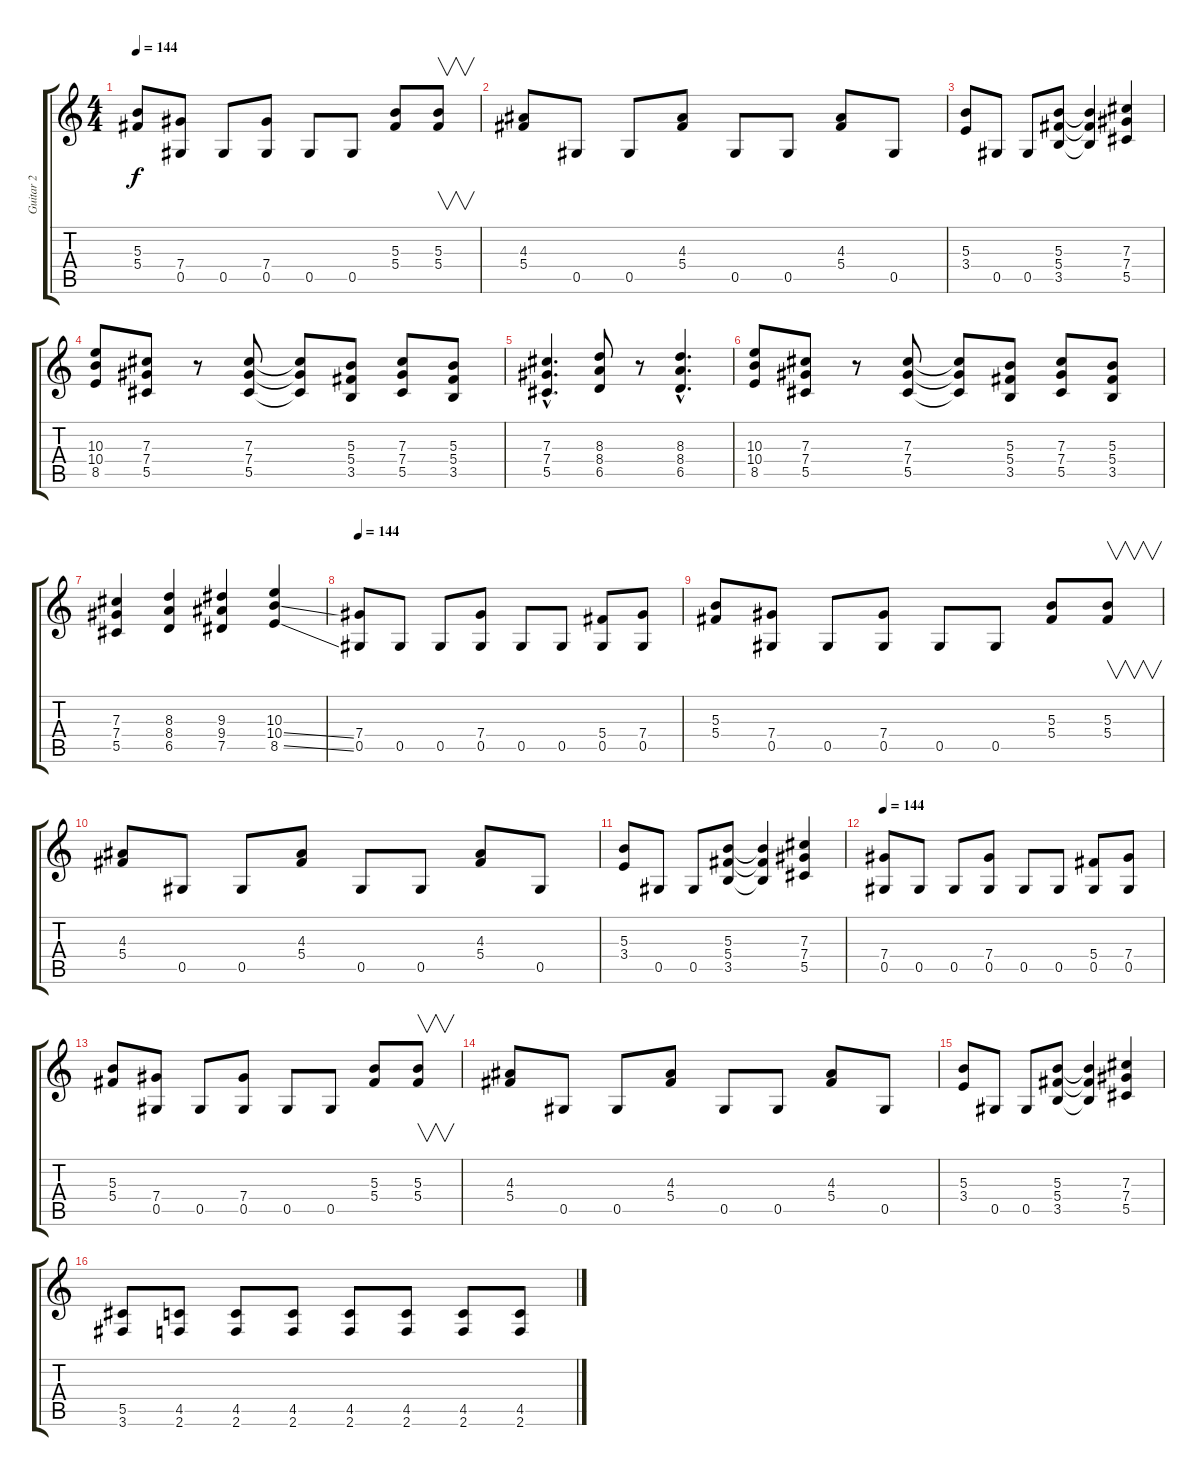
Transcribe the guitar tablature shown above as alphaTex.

\track ("Guitar 2" "Guitar 2") {instrument distortionguitar}
\staff {score tabs}
\tuning (Eb4 Bb3 Gb3 Db3 Ab2 Eb2) {hide}
\ts (4 4)
\tempo 144
\clef g2
\ks c
(5.3 5.4).8{dy f} (7.4 0.5).8 0.5.8 (7.4 0.5).8 0.5.8 0.5.8 (5.3 5.4).8 (5.3 5.4).8{v} |
(4.3 5.4).8 0.5.8 0.5.8 (4.3 5.4).8 0.5.8 0.5.8 (4.3 5.4).8 0.5.8 |
(5.3 3.4).8 0.5.8 0.5.8 (5.3 5.4 3.5).8 (5.3{t} 5.4{t} 3.5{t}).4 (7.3 7.4 5.5).4 |
(10.3 10.4 8.5).8 (7.3 7.4 5.5).8 r.8 (7.3 7.4 5.5).8 (7.3{t} 7.4{t} 5.5{t}).8 (5.3 5.4 3.5).8 (7.3 7.4 5.5).8 (5.3 5.4 3.5).8 |
(7.3{hac} 7.4{hac} 5.5{hac}).4{d} (8.3 8.4 6.5).8 r.8 (8.3{hac} 8.4{hac} 6.5{hac}).4{d} |
(10.3 10.4 8.5).8 (7.3 7.4 5.5).8 r.8 (7.3 7.4 5.5).8 (7.3{t} 7.4{t} 5.5{t}).8 (5.3 5.4 3.5).8 (7.3 7.4 5.5).8 (5.3 5.4 3.5).8 |
(7.3 7.4 5.5).4 (8.3 8.4 6.5).4 (9.3 9.4 7.5).4 (10.3 10.4{ss} 8.5{ss}).4 |
\tempo 144
(7.4 0.5).8 0.5.8 0.5.8 (7.4 0.5).8 0.5.8 0.5.8 (5.4 0.5).8 (7.4 0.5).8 |
(5.3 5.4).8 (7.4 0.5).8 0.5.8 (7.4 0.5).8 0.5.8 0.5.8 (5.3 5.4).8 (5.3 5.4).8{v} |
(4.3 5.4).8 0.5.8 0.5.8 (4.3 5.4).8 0.5.8 0.5.8 (4.3 5.4).8 0.5.8 |
(5.3 3.4).8 0.5.8 0.5.8 (5.3 5.4 3.5).8 (5.3{t} 5.4{t} 3.5{t}).4 (7.3 7.4 5.5).4 |
\tempo 144
(7.4 0.5).8 0.5.8 0.5.8 (7.4 0.5).8 0.5.8 0.5.8 (5.4 0.5).8 (7.4 0.5).8 |
(5.3 5.4).8 (7.4 0.5).8 0.5.8 (7.4 0.5).8 0.5.8 0.5.8 (5.3 5.4).8 (5.3 5.4).8{v} |
(4.3 5.4).8 0.5.8 0.5.8 (4.3 5.4).8 0.5.8 0.5.8 (4.3 5.4).8 0.5.8 |
(5.3 3.4).8 0.5.8 0.5.8 (5.3 5.4 3.5).8 (5.3{t} 5.4{t} 3.5{t}).4 (7.3 7.4 5.5).4 |
(5.5 3.6).8 (4.5 2.6).8 (4.5 2.6).8 (4.5 2.6).8 (4.5 2.6).8 (4.5 2.6).8 (4.5 2.6).8 (4.5 2.6).8
